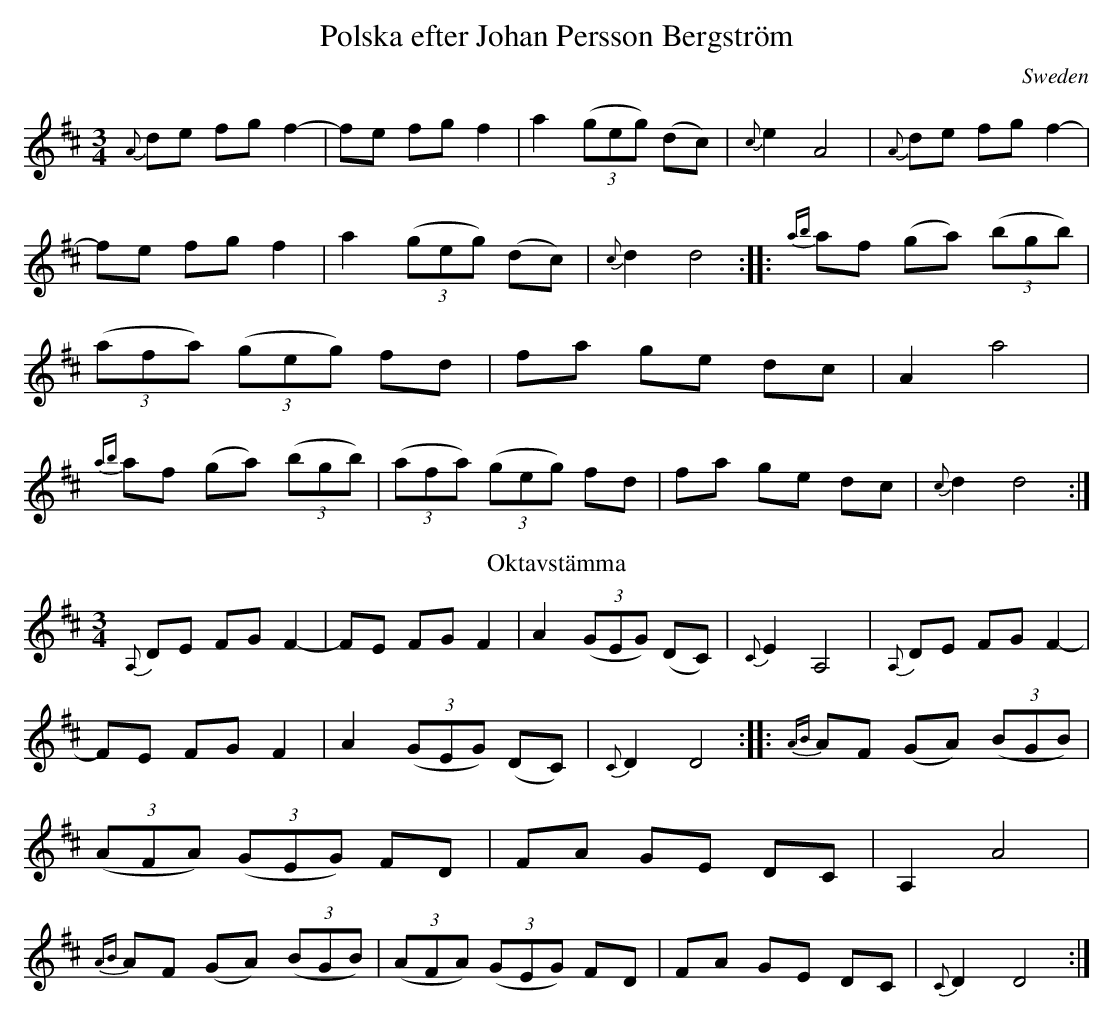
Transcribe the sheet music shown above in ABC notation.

X:1
T:Polska efter Johan Persson Bergström
O:Sweden
M:3/4
L:1/8
K:D
{A}de fg f2-|fe fg f2|a2 ((3geg) (dc)|{c}e2 A4|\
{A}de fg f2-|fe fg f2|a2 ((3geg) (dc)|{c}d2 d4::\
{ab}af (ga) ((3bgb)|((3afa) ((3geg) fd|fa ge dc|A2 a4|\
{ab}af (ga) ((3bgb)|((3afa) ((3geg) fd|fa ge dc|{c}d2 d4:|
T:Oktavstämma
{A,}DE FG F2-|FE FG F2|A2 ((3GEG) (DC)|{C}E2 A,4|\
{A,}DE FG F2-|FE FG F2|A2 ((3GEG) (DC)|{C}D2 D4::\
{AB}AF (GA) ((3BGB)|((3AFA) ((3GEG) FD|FA GE DC|A,2 A4|\
{AB}AF (GA) ((3BGB)|((3AFA) ((3GEG) FD|FA GE DC|{C}D2 D4:|
